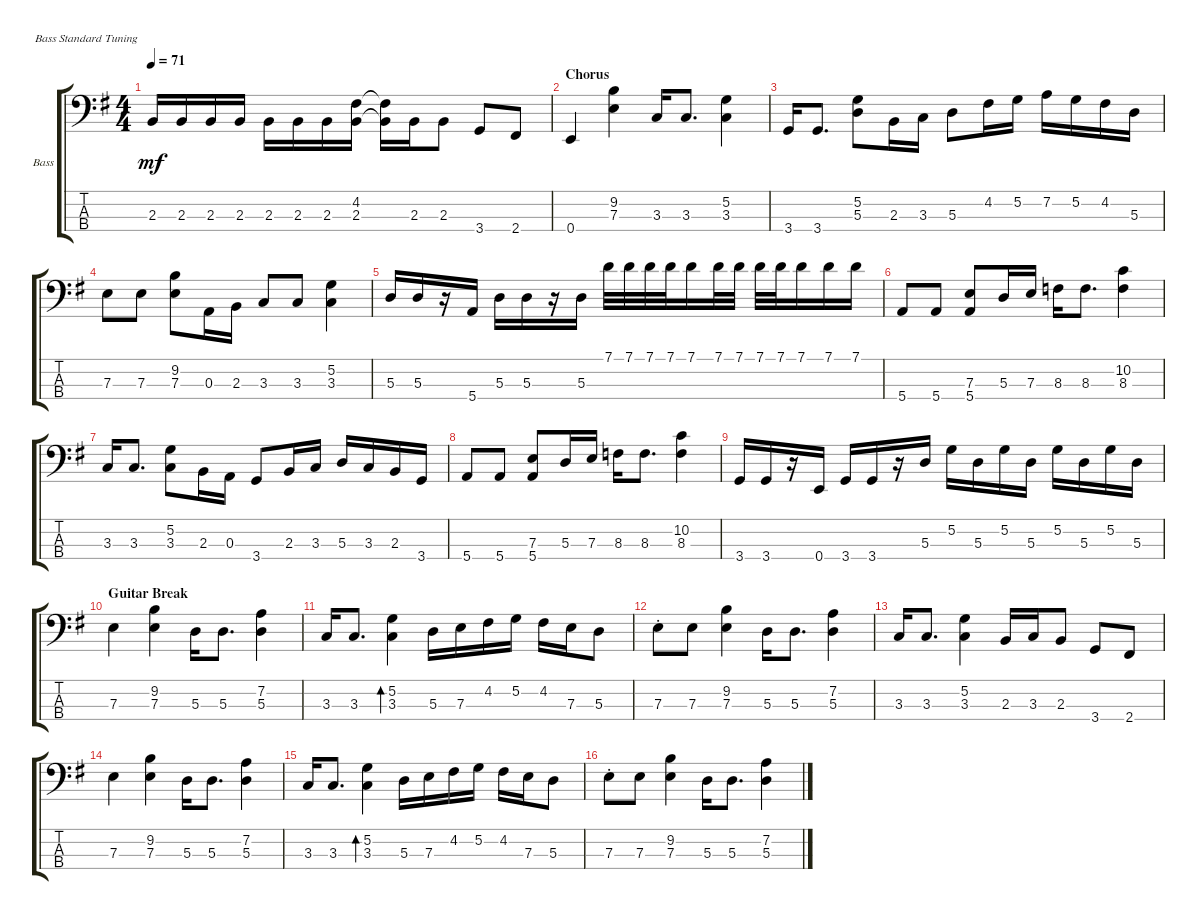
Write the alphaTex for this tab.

\defaultSystemsLayout 4
\bracketExtendMode groupsimilarinstruments
\firstSystemTrackNameOrientation horizontal
\otherSystemsTrackNameOrientation horizontal
\track ("Bass" "Bass") {instrument electricbassfinger}
\staff {score tabs}
\tuning (G2 D2 A1 E1)
\ts (4 4)
\tempo 71
\clef f4
\ks eminor
2.3.16{dy mf} 2.3.16 2.3.16 2.3.16 2.3.16 2.3.16 2.3.16 (4.2 2.3).16 (4.2{t} 2.3{t}).16 2.3.16 2.3.8 3.4.8 2.4.8 |
\section ("" "Chorus")
0.4.4 (9.2 7.3).4 3.3.16 3.3.8{d} (5.2 3.3).4 |
3.4.16 3.4.8{d} (5.2 5.3).8 2.3.16 3.3.16 5.3.8 4.2.16 5.2.16 7.2.16 5.2.16 4.2.16 5.3.16 |
7.3.8 7.3.8 (9.2 7.3).8 0.3.16 2.3.16 3.3.8 3.3.8 (5.2 3.3).4 |
5.3.16 5.3.16 r.16 5.4.16 5.3.16 5.3.16 r.16 5.3.16 7.1.32 7.1.32 7.1.32 7.1.32 7.1.16 7.1.32 7.1.32 7.1.32 7.1.32 7.1.16 7.1.16 7.1.16 |
5.4.8 5.4.8 (7.3 5.4).8 5.3.16 7.3.16 8.3.16 8.3.8{d} (10.2 8.3).4 |
3.3.16 3.3.8{d} (5.2 3.3).8 2.3.16 0.3.16 3.4.8 2.3.16 3.3.16 5.3.16 3.3.16 2.3.16 3.4.16 |
5.4.8 5.4.8 (7.3 5.4).8 5.3.16 7.3.16 8.3.16 8.3.8{d} (10.2 8.3).4 |
3.4.16 3.4.16 r.16 0.4.16 3.4.16 3.4.16 r.16 5.3.16 5.2.16 5.3.16 5.2.16 5.3.16 5.2.16 5.3.16 5.2.16 5.3.16 |
\section ("" "Guitar Break")
7.3.4 (9.2 7.3).4 5.3.16 5.3.8{d} (7.2 5.3).4 |
3.3.16 3.3.8{d} (5.2 3.3).4{bd 120} 5.3.16 7.3.16 4.2.16 5.2.16 4.2.16 7.3.16 5.3.8 |
7.3{st}.8 7.3.8 (9.2 7.3).4 5.3.16 5.3.8{d} (7.2 5.3).4 |
3.3.16 3.3.8{d} (5.2 3.3).4 2.3.16 3.3.16 2.3.8 3.4.8 2.4.8 |
7.3.4 (9.2 7.3).4 5.3.16 5.3.8{d} (7.2 5.3).4 |
3.3.16 3.3.8{d} (5.2 3.3).4{bd 120} 5.3.16 7.3.16 4.2.16 5.2.16 4.2.16 7.3.16 5.3.8 |
7.3{st}.8 7.3.8 (9.2 7.3).4 5.3.16 5.3.8{d} (7.2 5.3).4
